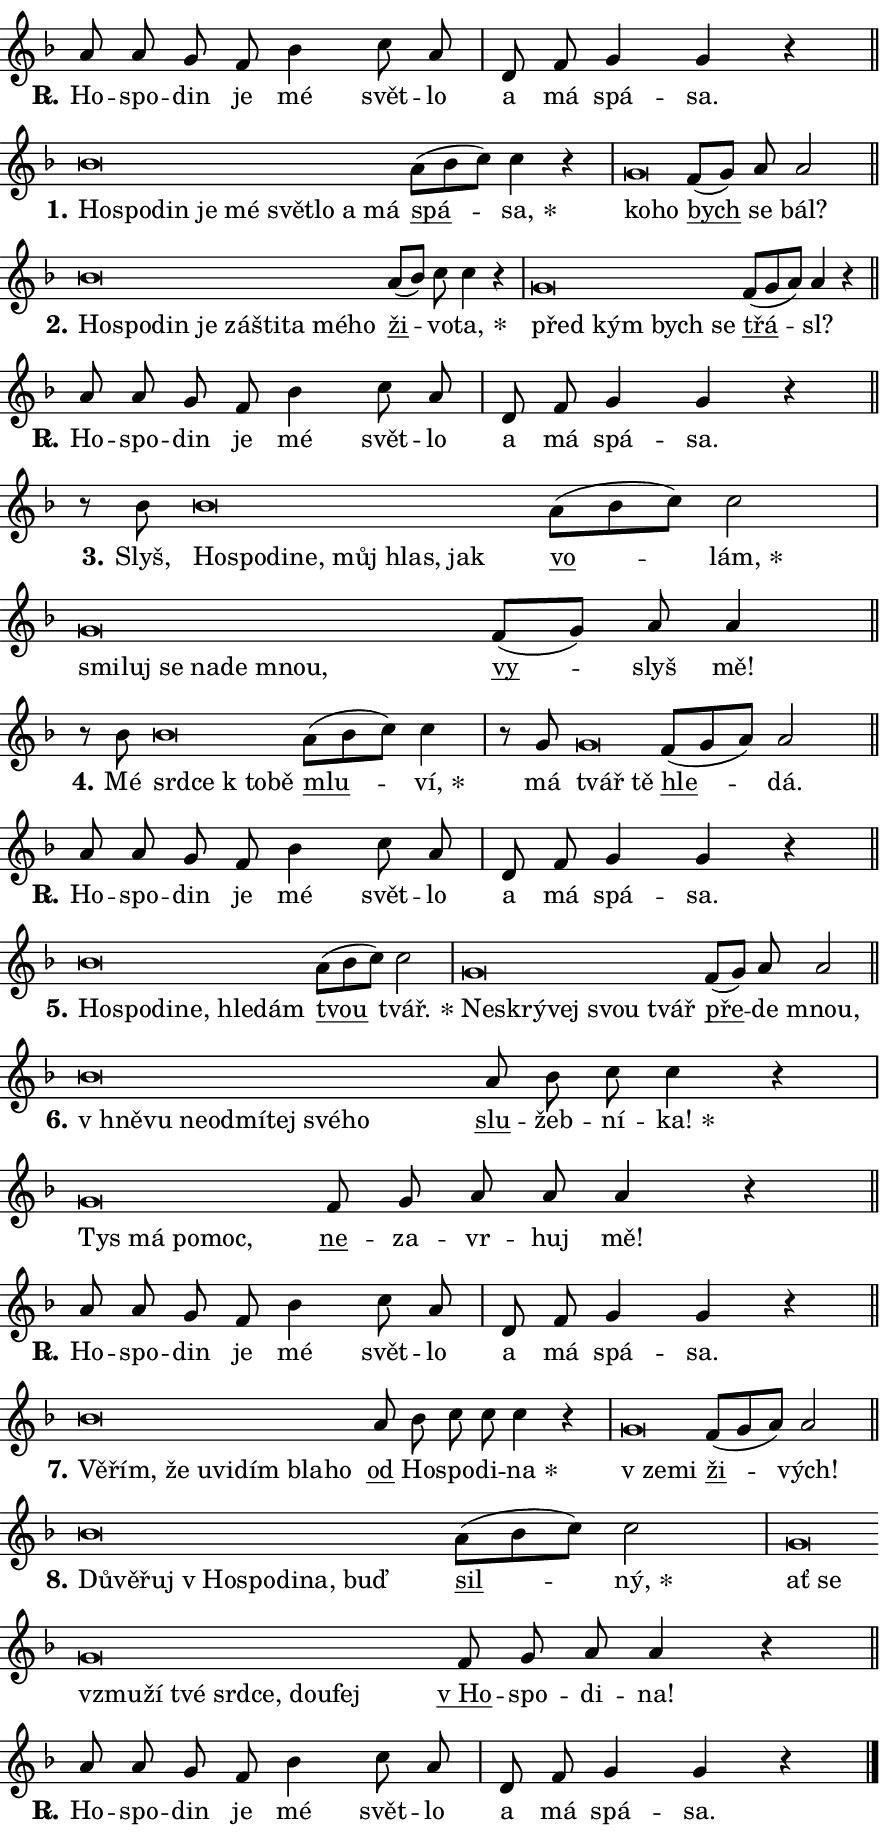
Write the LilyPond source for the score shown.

\version "2.24.0"
\header { tagline = "" }
\paper {
  indent = 0\cm
  top-margin = 0\cm
  right-margin = 0.13\cm % to fit lyric hyphens
  bottom-margin = 0\cm
  left-margin = 0\cm
  paper-width = 15\cm
  page-breaking = #ly:one-page-breaking
  system-system-spacing.basic-distance = #11
  score-system-spacing.basic-distance = #11
  ragged-last = ##f
}


%% Author: Thomas Morley
%% https://lists.gnu.org/archive/html/lilypond-user/2020-05/msg00002.html
#(define (line-position grob)
"Returns position of @var[grob} in current system:
   @code{'start}, if at first time-step
   @code{'end}, if at last time-step
   @code{'middle} otherwise
"
  (let* ((col (ly:item-get-column grob))
         (ln (ly:grob-object col 'left-neighbor))
         (rn (ly:grob-object col 'right-neighbor))
         (col-to-check-left (if (ly:grob? ln) ln col))
         (col-to-check-right (if (ly:grob? rn) rn col))
         (break-dir-left
           (and
             (ly:grob-property col-to-check-left 'non-musical #f)
             (ly:item-break-dir col-to-check-left)))
         (break-dir-right
           (and
             (ly:grob-property col-to-check-right 'non-musical #f)
             (ly:item-break-dir col-to-check-right))))
        (cond ((eqv? 1 break-dir-left) 'start)
              ((eqv? -1 break-dir-right) 'end)
              (else 'middle))))

#(define (tranparent-at-line-position vctor)
  (lambda (grob)
  "Relying on @code{line-position} select the relevant enry from @var{vctor}.
Used to determine transparency,"
    (case (line-position grob)
      ((end) (not (vector-ref vctor 0)))
      ((middle) (not (vector-ref vctor 1)))
      ((start) (not (vector-ref vctor 2))))))

noteHeadBreakVisibility =
#(define-music-function (break-visibility)(vector?)
"Makes @code{NoteHead}s transparent relying on @var{break-visibility}"
#{
  \override NoteHead.transparent =
    #(tranparent-at-line-position break-visibility)
#})

#(define delete-ledgers-for-transparent-note-heads
  (lambda (grob)
    "Reads whether a @code{NoteHead} is transparent.
If so this @code{NoteHead} is removed from @code{'note-heads} from
@var{grob}, which is supposed to be @code{LedgerLineSpanner}.
As a result ledgers are not printed for this @code{NoteHead}"
    (let* ((nhds-array (ly:grob-object grob 'note-heads))
           (nhds-list
             (if (ly:grob-array? nhds-array)
                 (ly:grob-array->list nhds-array)
                 '()))
           ;; Relies on the transparent-property being done before
           ;; Staff.LedgerLineSpanner.after-line-breaking is executed.
           ;; This is fragile ...
           (to-keep
             (remove
               (lambda (nhd)
                 (ly:grob-property nhd 'transparent #f))
               nhds-list)))
      ;; TODO find a better method to iterate over grob-arrays, similiar
      ;; to filter/remove etc for lists
      ;; For now rebuilt from scratch
      (set! (ly:grob-object grob 'note-heads)  '())
      (for-each
        (lambda (nhd)
          (ly:pointer-group-interface::add-grob grob 'note-heads nhd))
        to-keep))))

squashNotes = {
  \override NoteHead.X-extent = #'(-0.2 . 0.2)
  \override NoteHead.Y-extent = #'(-0.75 . 0)
  \override NoteHead.stencil =
    #(lambda (grob)
       (let ((pos (ly:grob-property grob 'staff-position)))
         (begin
           (if (< pos -7) (display "ERROR: Lower brevis then expected\n") (display ""))
           (if (<= pos -6) ly:text-interface::print ly:note-head::print))))
}
unSquashNotes = {
  \revert NoteHead.X-extent
  \revert NoteHead.Y-extent
  \revert NoteHead.stencil
}

hideNotes = \noteHeadBreakVisibility #begin-of-line-visible
unHideNotes = \noteHeadBreakVisibility #all-visible

% work-around for resetting accidentals
% https://lilypond.org/doc/v2.23/Documentation/notation/displaying-rhythms#unmetered-music
cadenzaMeasure = {
  \cadenzaOff
  \partial 1024 s1024
  \cadenzaOn
}

#(define-markup-command (accent layout props text) (markup?)
  "Underline accented syllable"
  (interpret-markup layout props
    #{\markup \override #'(offset . 4.3) \underline { #text }#}))

responsum = \markup \concat {
  "R" \hspace #-1.05 \path #0.1 #'((moveto 0 0.07) (lineto 0.9 0.8)) \hspace #0.05 "."
}

spaceSize = #0.6828661417322834 % exact space size for TeX Gyre Schola

\layout {
  \context {
    \Staff
    \remove "Time_signature_engraver"
    \override LedgerLineSpanner.after-line-breaking = #delete-ledgers-for-transparent-note-heads
  }
  \context {
    \Lyrics {
      \override LyricSpace.minimum-distance = \spaceSize
      \override LyricText.font-name = #"TeX Gyre Schola"
      \override LyricText.font-size = 1
      \override StanzaNumber.font-name = #"TeX Gyre Schola Bold"
      \override StanzaNumber.font-size = 1
    }
  }
  \context {
    \Score 
    \override NoteHead.text =
      #(lambda (grob) 
        (let ((pos (ly:grob-property grob 'staff-position)))
          #{\markup {
            \combine
              \halign #-0.55 \raise #(if (= pos -6) 0 0.5) \override #'(thickness . 2) \draw-line #'(3.2 . 0)
              \musicglyph "noteheads.sM1"
          }#}))
  }
}

% magnetic-lyrics.ily
%
%   written by
%     Jean Abou Samra <jean@abou-samra.fr>
%     Werner Lemberg <wl@gnu.org>
%
%   adapted by
%     Jiri Hon <jiri.hon@gmail.com>
%
% Version 2022-Apr-15

% https://www.mail-archive.com/lilypond-user@gnu.org/msg149350.html

#(define (Left_hyphen_pointer_engraver context)
   "Collect syllable-hyphen-syllable occurrences in lyrics and store
them in properties.  This engraver only looks to the left.  For
example, if the lyrics input is @code{foo -- bar}, it does the
following.

@itemize @bullet
@item
Set the @code{text} property of the @code{LyricHyphen} grob between
@q{foo} and @q{bar} to @code{foo}.

@item
Set the @code{left-hyphen} property of the @code{LyricText} grob with
text @q{foo} to the @code{LyricHyphen} grob between @q{foo} and
@q{bar}.
@end itemize

Use this auxiliary engraver in combination with the
@code{lyric-@/text::@/apply-@/magnetic-@/offset!} hook."
   (let ((hyphen #f)
         (text #f))
     (make-engraver
      (acknowledgers
       ((lyric-syllable-interface engraver grob source-engraver)
        (set! text grob)))
      (end-acknowledgers
       ((lyric-hyphen-interface engraver grob source-engraver)
        ;(when (not (grob::has-interface grob 'lyric-space-interface))
          (set! hyphen grob)));)
      ((stop-translation-timestep engraver)
       (when (and text hyphen)
         (ly:grob-set-object! text 'left-hyphen hyphen))
       (set! text #f)
       (set! hyphen #f)))))

#(define (lyric-text::apply-magnetic-offset! grob)
   "If the space between two syllables is less than the value in
property @code{LyricText@/.details@/.squash-threshold}, move the right
syllable to the left so that it gets concatenated with the left
syllable.

Use this function as a hook for
@code{LyricText@/.after-@/line-@/breaking} if the
@code{Left_@/hyphen_@/pointer_@/engraver} is active."
   (let ((hyphen (ly:grob-object grob 'left-hyphen #f)))
     (when hyphen
       (let ((left-text (ly:spanner-bound hyphen LEFT)))
         (when (grob::has-interface left-text 'lyric-syllable-interface)
           (let* ((common (ly:grob-common-refpoint grob left-text X))
                  (this-x-ext (ly:grob-extent grob common X))
                  (left-x-ext
                   (begin
                     ;; Trigger magnetism for left-text.
                     (ly:grob-property left-text 'after-line-breaking)
                     (ly:grob-extent left-text common X)))
                  ;; `delta` is the gap width between two syllables.
                  (delta (- (interval-start this-x-ext)
                            (interval-end left-x-ext)))
                  (details (ly:grob-property grob 'details))
                  (threshold (assoc-get 'squash-threshold details 0.2)))
             (when (< delta threshold)
               (let* (;; We have to manipulate the input text so that
                      ;; ligatures crossing syllable boundaries are not
                      ;; disabled.  For languages based on the Latin
                      ;; script this is essentially a beautification.
                      ;; However, for non-Western scripts it can be a
                      ;; necessity.
                      (lt (ly:grob-property left-text 'text))
                      (rt (ly:grob-property grob 'text))
                      (is-space (grob::has-interface hyphen 'lyric-space-interface))
                      (space (if is-space " " ""))
                      (extra-delta (if is-space spaceSize 0))
                      ;; Append new syllable.
                      (ltrt-space (if (and (string? lt) (string? rt))
                                (string-append lt space rt)
                                (make-concat-markup (list lt space rt))))
                      ;; Right-align `ltrt` to the right side.
                      (ltrt-space-markup (grob-interpret-markup
                               grob
                               (make-translate-markup
                                (cons (interval-length this-x-ext) 0)
                                (make-right-align-markup ltrt-space)))))
                 (begin
                   ;; Don't print `left-text`.
                   (ly:grob-set-property! left-text 'stencil #f)
                   ;; Set text and stencil (which holds all collected
                   ;; syllables so far) and shift it to the left.
                   (ly:grob-set-property! grob 'text ltrt-space)
                   (ly:grob-set-property! grob 'stencil ltrt-space-markup)
                   (ly:grob-translate-axis! grob (- (- delta extra-delta)) X))))))))))


#(define (lyric-hyphen::displace-bounds-first grob)
   ;; Make very sure this callback isn't triggered too early.
   (let ((left (ly:spanner-bound grob LEFT))
         (right (ly:spanner-bound grob RIGHT)))
     (ly:grob-property left 'after-line-breaking)
     (ly:grob-property right 'after-line-breaking)
     (ly:lyric-hyphen::print grob)))

squashThreshold = #0.4

\layout {
  \context {
    \Lyrics
    \consists #Left_hyphen_pointer_engraver
    \override LyricText.after-line-breaking =
      #lyric-text::apply-magnetic-offset!
    \override LyricHyphen.stencil = #lyric-hyphen::displace-bounds-first
    \override LyricText.details.squash-threshold = \squashThreshold
    \override LyricHyphen.minimum-distance = 0
    \override LyricHyphen.minimum-length = \squashThreshold
  }
}

squashText = \override LyricText.details.squash-threshold = 9999
unSquashText = \override LyricText.details.squash-threshold = \squashThreshold

leftText = \override LyricText.self-alignment-X = #LEFT
unLeftText = \revert LyricText.self-alignment-X

starOffset = #(lambda (grob) 
                (let ((x_offset (ly:self-alignment-interface::aligned-on-x-parent grob)))
                  (if (= x_offset 0) 0 (+ x_offset 1.2))))

star = #(define-music-function (syllable)(string?)
"Append star separator at the end of a syllable"
#{
  \once \override LyricText.X-offset = #starOffset
  \lyricmode { \markup {
    #syllable
    \override #'((font-name . "TeX Gyre Schola Bold")) \hspace #0.2 \lower #0.65 \larger "*"
  } }
#})

starAccent = #(define-music-function (syllable)(string?)
"Append star separator at the end of a syllable and make accent"
#{
  \once \override LyricText.X-offset = #starOffset
  \lyricmode { \markup {
    \accent #syllable
    \override #'((font-name . "TeX Gyre Schola Bold")) \hspace #0.2 \lower #0.65 \larger "*"
  } }
#})

breath = #(define-music-function (syllable)(string?)
"Append breathing indicator at the end of a syllable"
#{
  \lyricmode { \markup { #syllable "+" } }
#})

optionalBreath = #(define-music-function (syllable)(string?)
"Append optional breathing indicator at the end of a syllable"
#{
  \lyricmode { \markup { #syllable "(+)" } }
#})


\score {
    <<
        \new Voice = "melody" { \cadenzaOn \key f \major \relative { a'8 a g f bes4 c8 a \cadenzaMeasure \bar "|" d, f g4 g r \cadenzaMeasure \bar "||" \break } }
        \new Lyrics \lyricsto "melody" { \lyricmode { \set stanza = \responsum
Ho -- spo -- din je mé svět -- lo a má spá -- sa. } }
    >>
    \layout {}
}

\score {
    <<
        \new Voice = "melody" { \cadenzaOn \key f \major \relative { \squashNotes bes'\breve*1/16 \hideNotes \breve*1/16 \bar "" \breve*1/16 \bar "" \breve*1/16 \bar "" \breve*1/16 \bar "" \breve*1/16 \bar "" \breve*1/16 \bar "" \breve*1/16 \breve*1/16 \bar "" \unHideNotes \unSquashNotes \bar "" a8[( bes c)] c4 r \cadenzaMeasure \bar "|" \squashNotes g\breve*1/16 \hideNotes \breve*1/16 \bar "" \unHideNotes \unSquashNotes \bar "" f8[( g)] a a2 \cadenzaMeasure \bar "||" \break } }
        \new Lyrics \lyricsto "melody" { \lyricmode { \set stanza = "1."
\leftText Ho -- \squashText spo -- din je mé svět -- lo a má \unLeftText \unSquashText \markup \accent spá -- \star sa, \leftText ko -- \squashText ho \unLeftText \unSquashText \markup \accent bych se bál? } }
    >>
    \layout {}
}

\score {
    <<
        \new Voice = "melody" { \cadenzaOn \key f \major \relative { \squashNotes bes'\breve*1/16 \hideNotes \breve*1/16 \bar "" \breve*1/16 \bar "" \breve*1/16 \bar "" \breve*1/16 \bar "" \breve*1/16 \bar "" \breve*1/16 \bar "" \breve*1/16 \breve*1/16 \bar "" \unHideNotes \unSquashNotes \bar "" a8[( bes)] c c4 r \cadenzaMeasure \bar "|" \squashNotes g\breve*1/16 \hideNotes \breve*1/16 \bar "" \breve*1/16 \breve*1/16 \bar "" \unHideNotes \unSquashNotes \bar "" f8[( g a)] a4 r \cadenzaMeasure \bar "||" \break } }
        \new Lyrics \lyricsto "melody" { \lyricmode { \set stanza = "2."
\leftText Ho -- \squashText spo -- din je zá -- šti -- ta mé -- ho \unLeftText \unSquashText \markup \accent ži -- vo -- \star ta, \leftText před \squashText kým bych se \unLeftText \unSquashText \markup \accent třá -- sl? } }
    >>
    \layout {}
}

\score {
    <<
        \new Voice = "melody" { \cadenzaOn \key f \major \relative { a'8 a g f bes4 c8 a \cadenzaMeasure \bar "|" d, f g4 g r \cadenzaMeasure \bar "||" \break } }
        \new Lyrics \lyricsto "melody" { \lyricmode { \set stanza = \responsum
Ho -- spo -- din je mé svět -- lo a má spá -- sa. } }
    >>
    \layout {}
}

\score {
    <<
        \new Voice = "melody" { \cadenzaOn \key f \major \relative { r8 bes' \squashNotes bes\breve*1/16 \hideNotes \breve*1/16 \bar "" \breve*1/16 \bar "" \breve*1/16 \bar "" \breve*1/16 \bar "" \breve*1/16 \breve*1/16 \bar "" \unHideNotes \unSquashNotes \bar "" a8[( bes c)] c2 \cadenzaMeasure \bar "|" \squashNotes g\breve*1/16 \hideNotes \breve*1/16 \bar "" \breve*1/16 \bar "" \breve*1/16 \bar "" \breve*1/16 \breve*1/16 \bar "" \unHideNotes \unSquashNotes \bar "" f8[( g)] a a4 \cadenzaMeasure \bar "||" \break } }
        \new Lyrics \lyricsto "melody" { \lyricmode { \set stanza = "3."
Slyš, \leftText Ho -- \squashText spo -- di -- ne, můj hlas, jak \unLeftText \unSquashText \markup \accent vo -- \star lám, \leftText smi -- \squashText luj se na -- de mnou, \unLeftText \unSquashText \markup \accent vy -- slyš mě! } }
    >>
    \layout {}
}

\score {
    <<
        \new Voice = "melody" { \cadenzaOn \key f \major \relative { r8 bes' \squashNotes bes\breve*1/16 \hideNotes \breve*1/16 \bar "" \breve*1/16 \breve*1/16 \bar "" \unHideNotes \unSquashNotes \bar "" a8[( bes c)] c4 \cadenzaMeasure \bar "|" r8 g \squashNotes g\breve*1/16 \hideNotes \breve*1/16 \bar "" \unHideNotes \unSquashNotes \bar "" f8[( g a)] a2 \cadenzaMeasure \bar "||" \break } }
        \new Lyrics \lyricsto "melody" { \lyricmode { \set stanza = "4."
Mé \leftText srd -- \squashText ce "k to" -- bě \unLeftText \unSquashText \markup \accent mlu -- \star ví, má \leftText tvář \squashText tě \unLeftText \unSquashText \markup \accent hle -- dá. } }
    >>
    \layout {}
}

\score {
    <<
        \new Voice = "melody" { \cadenzaOn \key f \major \relative { a'8 a g f bes4 c8 a \cadenzaMeasure \bar "|" d, f g4 g r \cadenzaMeasure \bar "||" \break } }
        \new Lyrics \lyricsto "melody" { \lyricmode { \set stanza = \responsum
Ho -- spo -- din je mé svět -- lo a má spá -- sa. } }
    >>
    \layout {}
}

\score {
    <<
        \new Voice = "melody" { \cadenzaOn \key f \major \relative { \squashNotes bes'\breve*1/16 \hideNotes \breve*1/16 \bar "" \breve*1/16 \bar "" \breve*1/16 \bar "" \breve*1/16 \breve*1/16 \bar "" \unHideNotes \unSquashNotes \bar "" a8[( bes c)] c2 \cadenzaMeasure \bar "|" \squashNotes g\breve*1/16 \hideNotes \breve*1/16 \bar "" \breve*1/16 \bar "" \breve*1/16 \breve*1/16 \bar "" \unHideNotes \unSquashNotes \bar "" f8[( g)] a a2 \cadenzaMeasure \bar "||" \break } }
        \new Lyrics \lyricsto "melody" { \lyricmode { \set stanza = "5."
\leftText Ho -- \squashText spo -- di -- ne, hle -- dám \unLeftText \unSquashText \markup \accent tvou \star tvář. \leftText Ne -- \squashText skrý -- vej svou tvář \unLeftText \unSquashText \markup \accent pře -- de mnou, } }
    >>
    \layout {}
}

\score {
    <<
        \new Voice = "melody" { \cadenzaOn \key f \major \relative { \squashNotes bes'\breve*1/16 \hideNotes \breve*1/16 \bar "" \breve*1/16 \bar "" \breve*1/16 \bar "" \breve*1/16 \bar "" \breve*1/16 \bar "" \breve*1/16 \breve*1/16 \bar "" \unHideNotes \unSquashNotes \bar "" a8 bes c c4 r \cadenzaMeasure \bar "|" \squashNotes g\breve*1/16 \hideNotes \breve*1/16 \bar "" \breve*1/16 \breve*1/16 \bar "" \unHideNotes \unSquashNotes \bar "" f8 g a a a4 r \cadenzaMeasure \bar "||" \break } }
        \new Lyrics \lyricsto "melody" { \lyricmode { \set stanza = "6."
\leftText "v hně" -- \squashText vu ne -- od -- mí -- tej své -- ho \unLeftText \unSquashText \markup \accent slu -- žeb -- ní -- \star ka! \leftText Tys \squashText má po -- moc, \unLeftText \unSquashText \markup \accent ne -- za -- vr -- huj mě! } }
    >>
    \layout {}
}

\score {
    <<
        \new Voice = "melody" { \cadenzaOn \key f \major \relative { a'8 a g f bes4 c8 a \cadenzaMeasure \bar "|" d, f g4 g r \cadenzaMeasure \bar "||" \break } }
        \new Lyrics \lyricsto "melody" { \lyricmode { \set stanza = \responsum
Ho -- spo -- din je mé svět -- lo a má spá -- sa. } }
    >>
    \layout {}
}

\score {
    <<
        \new Voice = "melody" { \cadenzaOn \key f \major \relative { \squashNotes bes'\breve*1/16 \hideNotes \breve*1/16 \bar "" \breve*1/16 \bar "" \breve*1/16 \bar "" \breve*1/16 \bar "" \breve*1/16 \bar "" \breve*1/16 \breve*1/16 \bar "" \unHideNotes \unSquashNotes \bar "" a8 bes c c c4 r \cadenzaMeasure \bar "|" \squashNotes g\breve*1/16 \hideNotes \breve*1/16 \bar "" \unHideNotes \unSquashNotes \bar "" f8[( g a)] a2 \cadenzaMeasure \bar "||" \break } }
        \new Lyrics \lyricsto "melody" { \lyricmode { \set stanza = "7."
\leftText Vě -- \squashText řím, že u -- vi -- dím bla -- ho \unLeftText \unSquashText \markup \accent od Ho -- spo -- di -- \star na \leftText "v ze" -- \squashText mi \unLeftText \unSquashText \markup \accent ži -- vých! } }
    >>
    \layout {}
}

\score {
    <<
        \new Voice = "melody" { \cadenzaOn \key f \major \relative { \squashNotes bes'\breve*1/16 \hideNotes \breve*1/16 \bar "" \breve*1/16 \bar "" \breve*1/16 \bar "" \breve*1/16 \bar "" \breve*1/16 \bar "" \breve*1/16 \breve*1/16 \bar "" \unHideNotes \unSquashNotes \bar "" a8[( bes c)] c2 \cadenzaMeasure \bar "|" \squashNotes g\breve*1/16 \hideNotes \breve*1/16 \bar "" \breve*1/16 \bar "" \breve*1/16 \bar "" \breve*1/16 \bar "" \breve*1/16 \bar "" \breve*1/16 \bar "" \breve*1/16 \breve*1/16 \bar "" \unHideNotes \unSquashNotes \bar "" f8 g a a4 r \cadenzaMeasure \bar "||" \break } }
        \new Lyrics \lyricsto "melody" { \lyricmode { \set stanza = "8."
\leftText Dů -- \squashText vě -- řuj "v Ho" -- spo -- di -- na, buď \unLeftText \unSquashText \markup \accent sil -- \star ný, \leftText ať \squashText se vzmu -- ží tvé srd -- ce, dou -- fej \unLeftText \unSquashText \markup \accent "v Ho" -- spo -- di -- na! } }
    >>
    \layout {}
}

\score {
    <<
        \new Voice = "melody" { \cadenzaOn \key f \major \relative { a'8 a g f bes4 c8 a \cadenzaMeasure \bar "|" d, f g4 g r \cadenzaMeasure \bar "||" \break } \bar "|." }
        \new Lyrics \lyricsto "melody" { \lyricmode { \set stanza = \responsum
Ho -- spo -- din je mé svět -- lo a má spá -- sa. } }
    >>
    \layout {}
}
